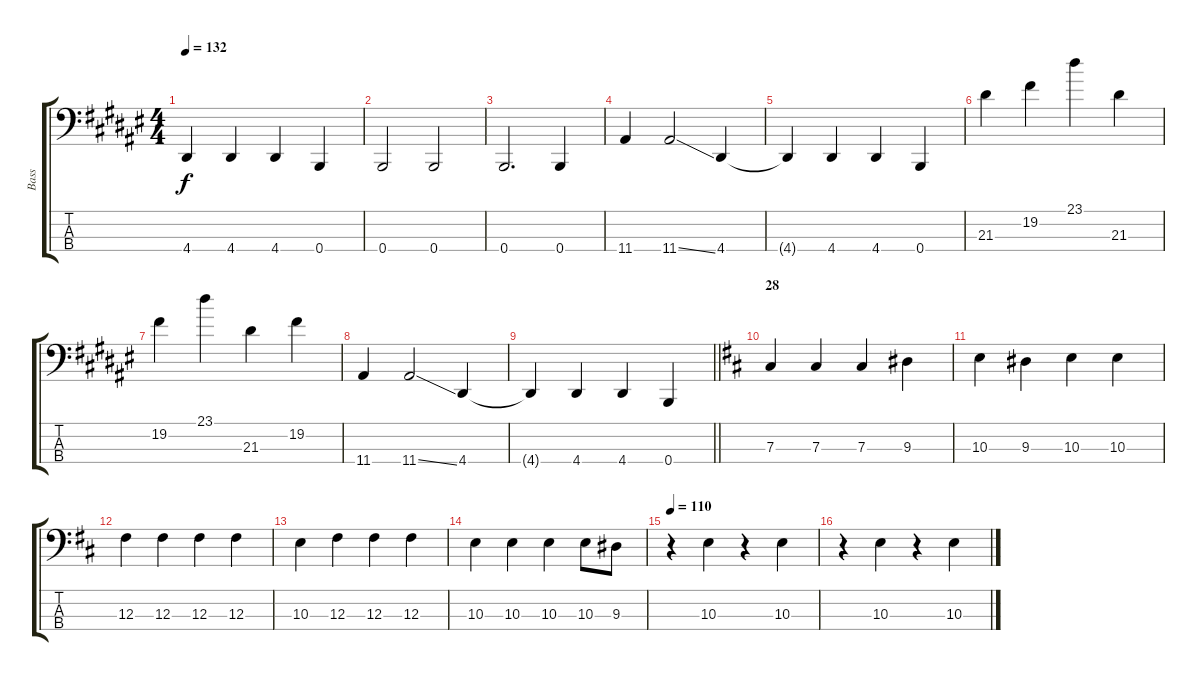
\track ("Bass" "Bass") {instrument electricbassfinger}
\staff {score tabs}
\tuning (E2 B1 Gb1 B0) {hide}
\ts (4 4)
\tempo 132
\clef f4
\ks d#minor
4.4{t}.4{dy f} 4.4.4 4.4.4 0.4.4 |
0.4.2 0.4.2 |
0.4.2{d} 0.4.4 |
11.4.4 11.4{ss}.2 4.4.4 |
4.4{t}.4 4.4.4 4.4.4 0.4.4 |
21.3.4 19.2.4 23.1.4 21.3.4 |
19.2.4 23.1.4 21.3.4 19.2.4 |
11.4.4 11.4{ss}.2 4.4.4 |
\barLineRight lightlight
4.4{t}.4 4.4.4 4.4.4 0.4.4 |
\section ("" "28")
\ks bminor
7.3.4 7.3.4 7.3.4 9.3.4 |
10.3.4 9.3.4 10.3.4 10.3.4 |
12.3.4 12.3.4 12.3.4 12.3.4 |
10.3.4 12.3.4 12.3.4 12.3.4 |
10.3.4 10.3.4 10.3.4 10.3.8 9.3.8 |
\tempo 110
r.4 10.3.4 r.4 10.3.4 |
r.4 10.3.4 r.4 10.3.4
